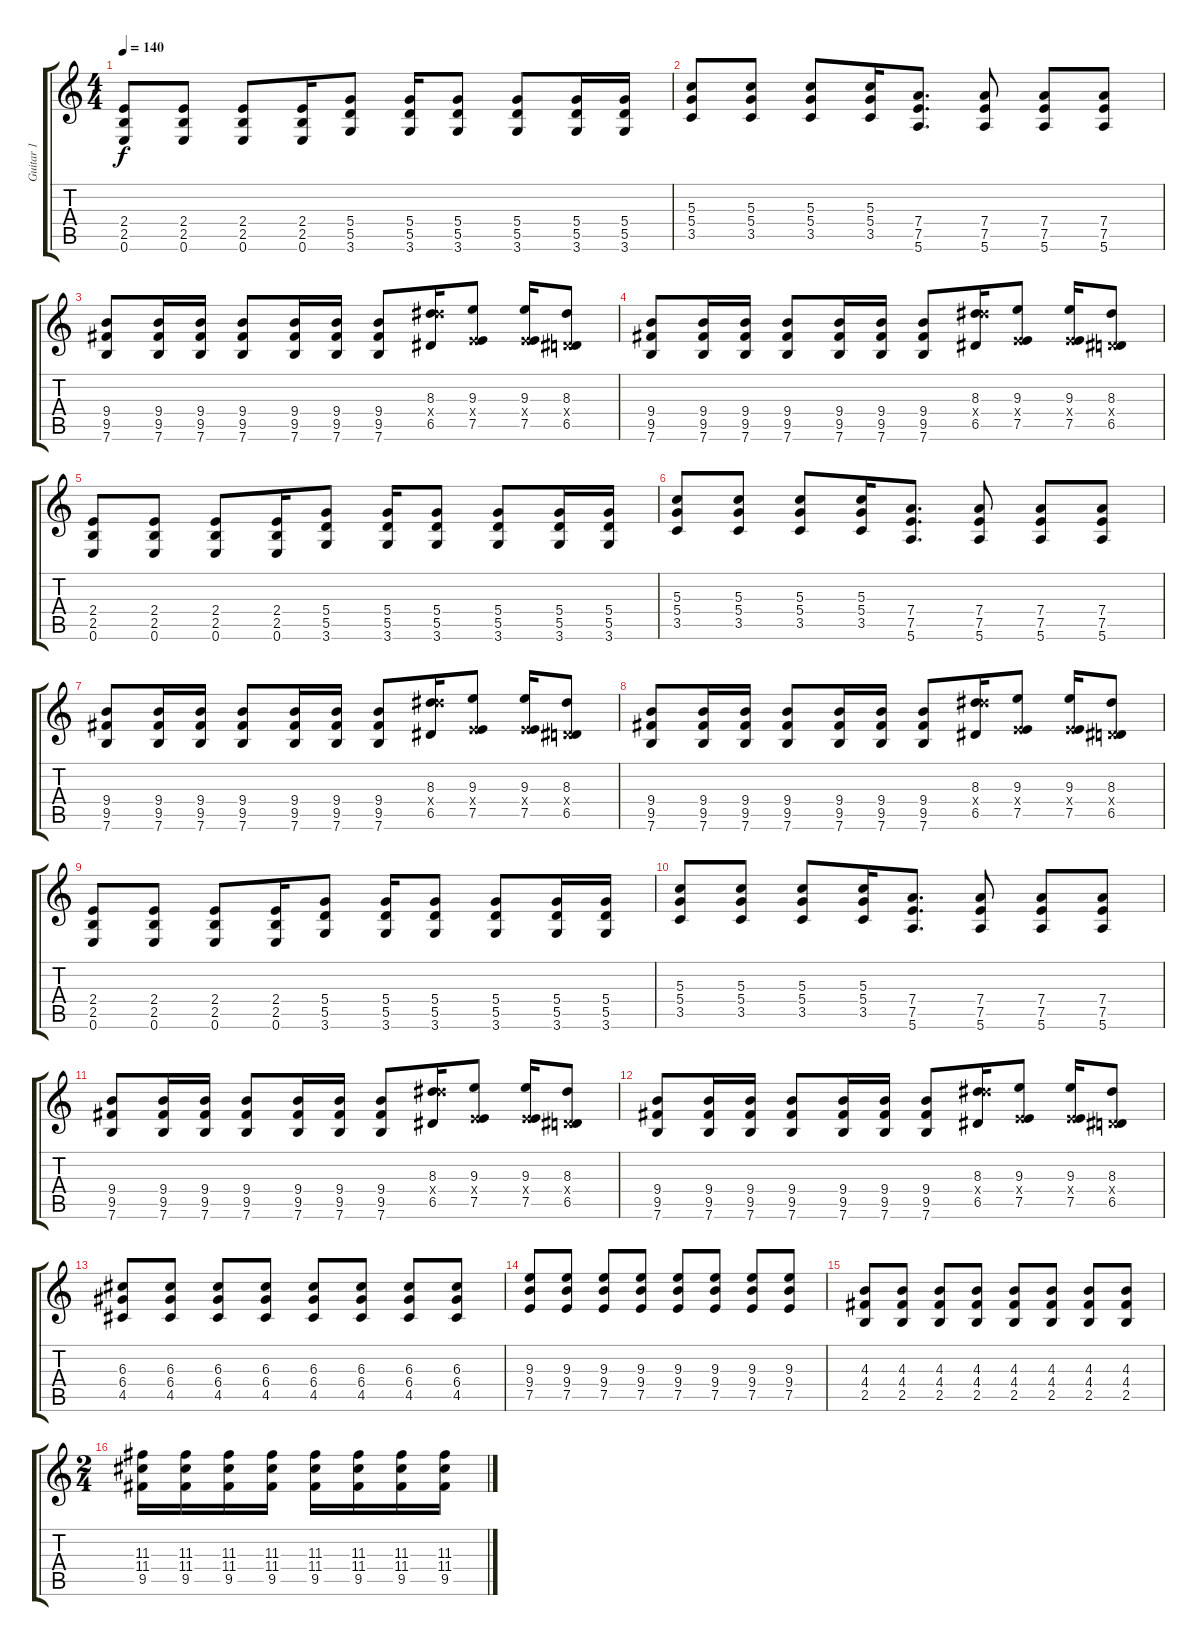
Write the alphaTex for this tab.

\track ("Guitar 1" "Guitar 1") {instrument distortionguitar}
\staff {score tabs}
\tuning (E4 B3 G3 D3 A2 E2) {hide}
\ts (4 4)
\tempo 140
\clef g2
\ks c
(2.4 2.5 0.6).8{dy f} (2.4 2.5 0.6).8 (2.4 2.5 0.6).8 (2.4 2.5 0.6).16 (5.4 5.5 3.6).8 (5.4 5.5 3.6).16 (5.4 5.5 3.6).8 (5.4 5.5 3.6).8 (5.4 5.5 3.6).16 (5.4 5.5 3.6).16 |
(5.3 5.4 3.5).8 (5.3 5.4 3.5).8 (5.3 5.4 3.5).8 (5.3 5.4 3.5).16 (7.4 7.5 5.6).8{d} (7.4 7.5 5.6).8 (7.4 7.5 5.6).8 (7.4 7.5 5.6).8 |
(9.4 9.5 7.6).8 (9.4 9.5 7.6).16 (9.4 9.5 7.6).16 (9.4 9.5 7.6).8 (9.4 9.5 7.6).16 (9.4 9.5 7.6).16 (9.4 9.5 7.6).8 (8.3 13.4{x} 6.5).16 (9.3 2.4{x} 7.5).8 (9.3 2.4{x} 7.5).16 (8.3 0.4{x} 6.5).8 |
(9.4 9.5 7.6).8 (9.4 9.5 7.6).16 (9.4 9.5 7.6).16 (9.4 9.5 7.6).8 (9.4 9.5 7.6).16 (9.4 9.5 7.6).16 (9.4 9.5 7.6).8 (8.3 13.4{x} 6.5).16 (9.3 2.4{x} 7.5).8 (9.3 2.4{x} 7.5).16 (8.3 0.4{x} 6.5).8 |
(2.4 2.5 0.6).8 (2.4 2.5 0.6).8 (2.4 2.5 0.6).8 (2.4 2.5 0.6).16 (5.4 5.5 3.6).8 (5.4 5.5 3.6).16 (5.4 5.5 3.6).8 (5.4 5.5 3.6).8 (5.4 5.5 3.6).16 (5.4 5.5 3.6).16 |
(5.3 5.4 3.5).8 (5.3 5.4 3.5).8 (5.3 5.4 3.5).8 (5.3 5.4 3.5).16 (7.4 7.5 5.6).8{d} (7.4 7.5 5.6).8 (7.4 7.5 5.6).8 (7.4 7.5 5.6).8 |
(9.4 9.5 7.6).8 (9.4 9.5 7.6).16 (9.4 9.5 7.6).16 (9.4 9.5 7.6).8 (9.4 9.5 7.6).16 (9.4 9.5 7.6).16 (9.4 9.5 7.6).8 (8.3 13.4{x} 6.5).16 (9.3 2.4{x} 7.5).8 (9.3 2.4{x} 7.5).16 (8.3 0.4{x} 6.5).8 |
(9.4 9.5 7.6).8 (9.4 9.5 7.6).16 (9.4 9.5 7.6).16 (9.4 9.5 7.6).8 (9.4 9.5 7.6).16 (9.4 9.5 7.6).16 (9.4 9.5 7.6).8 (8.3 13.4{x} 6.5).16 (9.3 2.4{x} 7.5).8 (9.3 2.4{x} 7.5).16 (8.3 0.4{x} 6.5).8 |
(2.4 2.5 0.6).8 (2.4 2.5 0.6).8 (2.4 2.5 0.6).8 (2.4 2.5 0.6).16 (5.4 5.5 3.6).8 (5.4 5.5 3.6).16 (5.4 5.5 3.6).8 (5.4 5.5 3.6).8 (5.4 5.5 3.6).16 (5.4 5.5 3.6).16 |
(5.3 5.4 3.5).8 (5.3 5.4 3.5).8 (5.3 5.4 3.5).8 (5.3 5.4 3.5).16 (7.4 7.5 5.6).8{d} (7.4 7.5 5.6).8 (7.4 7.5 5.6).8 (7.4 7.5 5.6).8 |
(9.4 9.5 7.6).8 (9.4 9.5 7.6).16 (9.4 9.5 7.6).16 (9.4 9.5 7.6).8 (9.4 9.5 7.6).16 (9.4 9.5 7.6).16 (9.4 9.5 7.6).8 (8.3 13.4{x} 6.5).16 (9.3 2.4{x} 7.5).8 (9.3 2.4{x} 7.5).16 (8.3 0.4{x} 6.5).8 |
(9.4 9.5 7.6).8 (9.4 9.5 7.6).16 (9.4 9.5 7.6).16 (9.4 9.5 7.6).8 (9.4 9.5 7.6).16 (9.4 9.5 7.6).16 (9.4 9.5 7.6).8 (8.3 13.4{x} 6.5).16 (9.3 2.4{x} 7.5).8 (9.3 2.4{x} 7.5).16 (8.3 0.4{x} 6.5).8 |
(6.3 6.4 4.5).8 (6.3 6.4 4.5).8 (6.3 6.4 4.5).8 (6.3 6.4 4.5).8 (6.3 6.4 4.5).8 (6.3 6.4 4.5).8 (6.3 6.4 4.5).8 (6.3 6.4 4.5).8 |
(9.3 9.4 7.5).8 (9.3 9.4 7.5).8 (9.3 9.4 7.5).8 (9.3 9.4 7.5).8 (9.3 9.4 7.5).8 (9.3 9.4 7.5).8 (9.3 9.4 7.5).8 (9.3 9.4 7.5).8 |
(4.3 4.4 2.5).8 (4.3 4.4 2.5).8 (4.3 4.4 2.5).8 (4.3 4.4 2.5).8 (4.3 4.4 2.5).8 (4.3 4.4 2.5).8 (4.3 4.4 2.5).8 (4.3 4.4 2.5).8 |
\ts (2 4)
(11.3 11.4 9.5).16 (11.3 11.4 9.5).16 (11.3 11.4 9.5).16 (11.3 11.4 9.5).16 (11.3 11.4 9.5).16 (11.3 11.4 9.5).16 (11.3 11.4 9.5).16 (11.3 11.4 9.5).16
